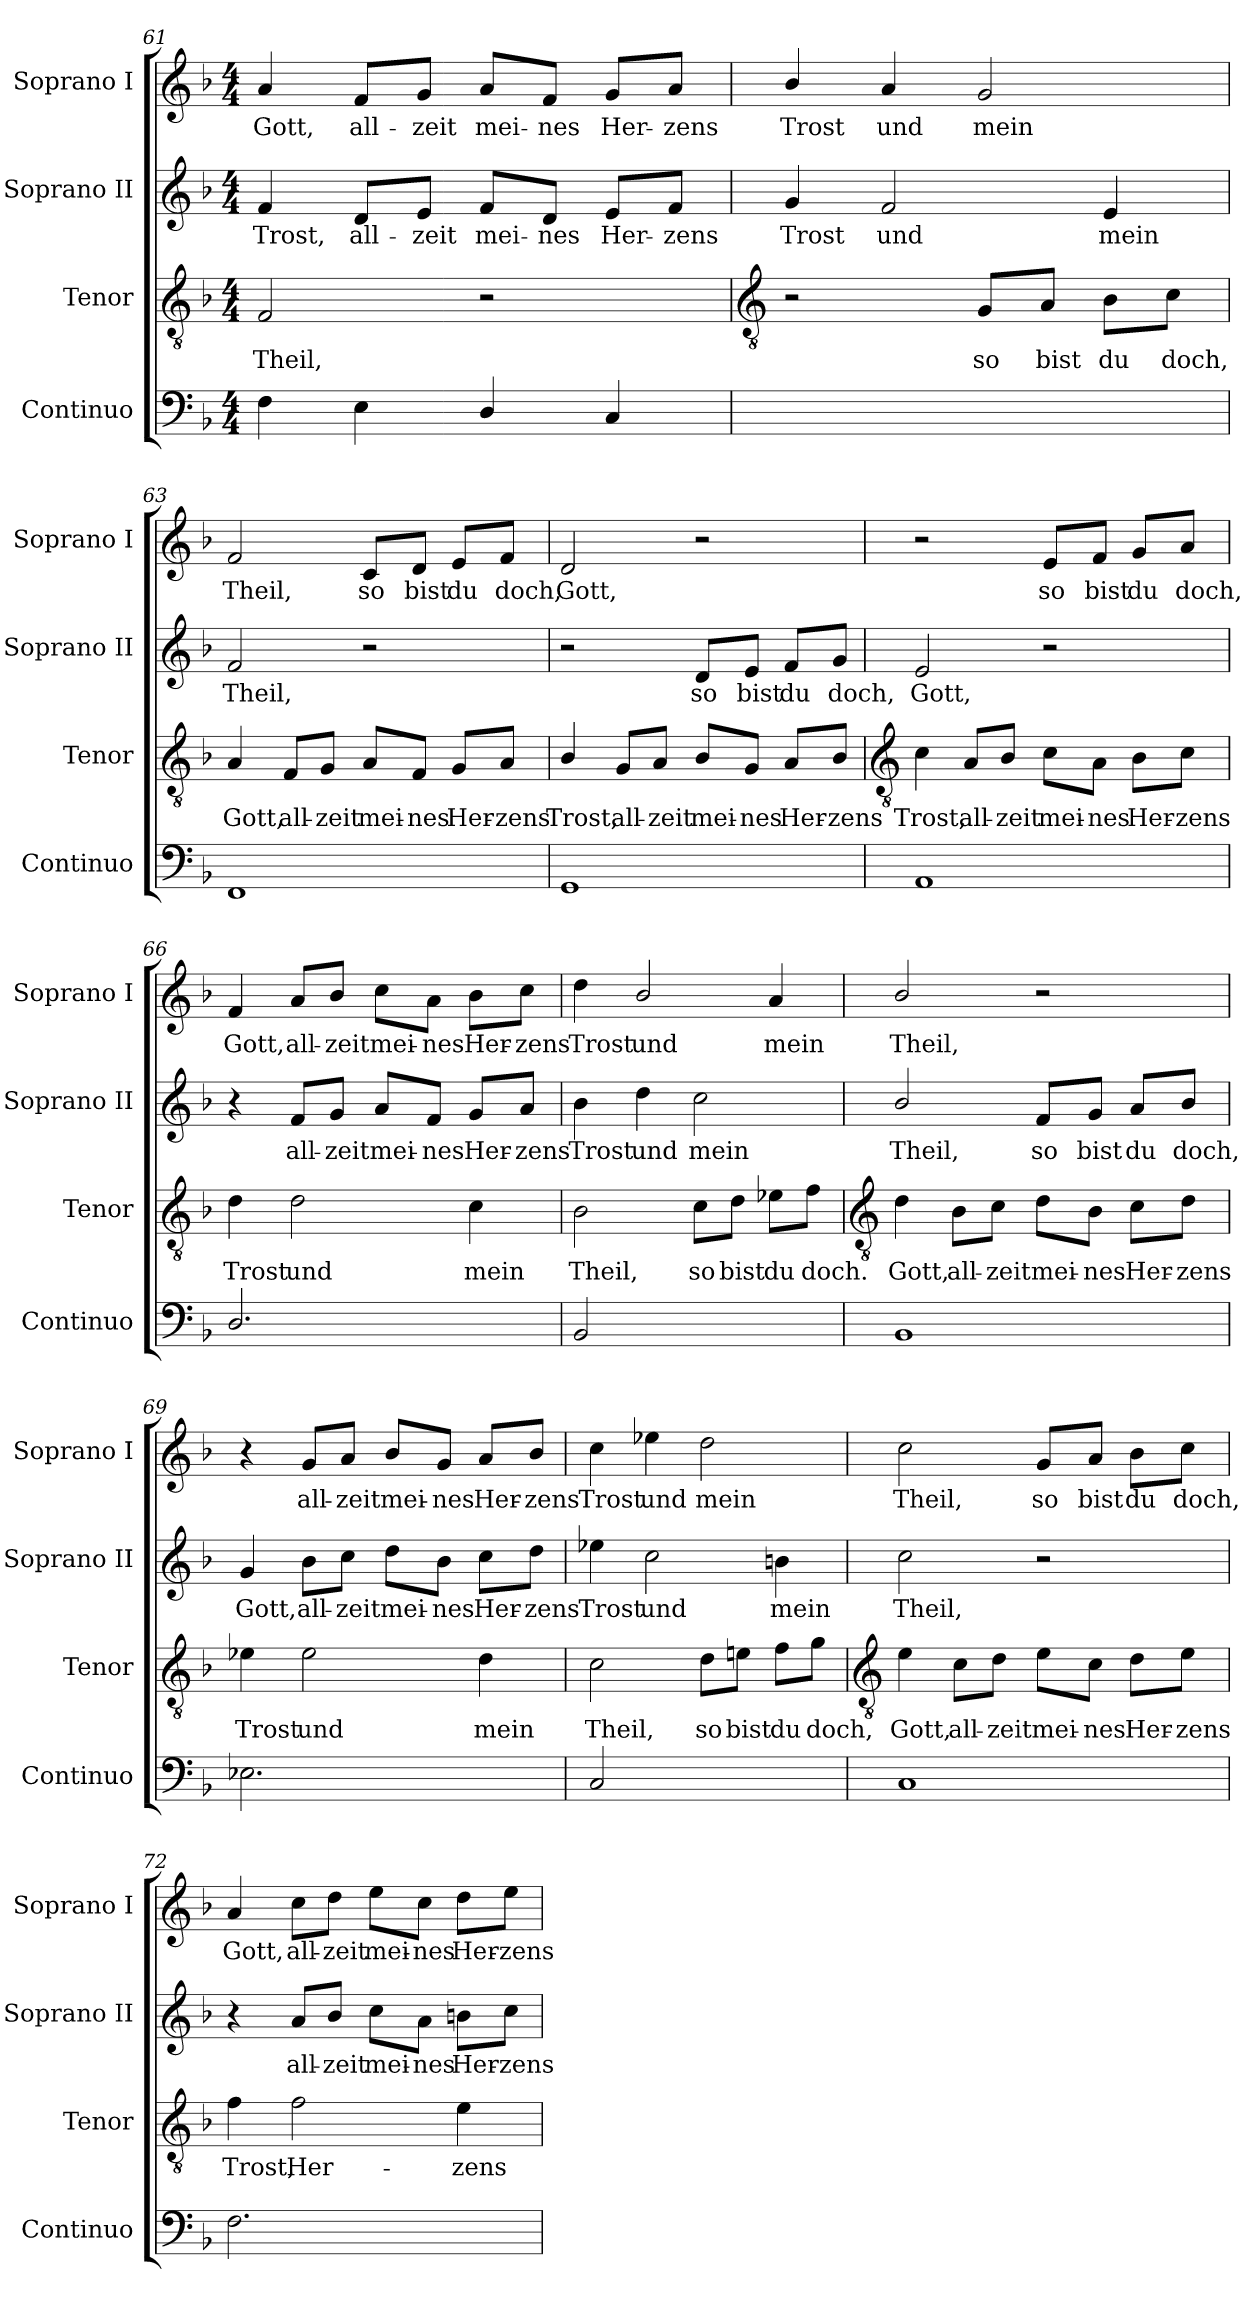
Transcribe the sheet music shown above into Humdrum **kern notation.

**kern	**text	**kern	**text	**kern	**text	**kern	**text
*part4	*part4	*part3	*part3	*part2	*part2	*part1	*part1
*staff4	*staff4	*staff3	*staff3	*staff2	*staff2	*staff1	*staff1
*I"Continuo	*	*I"Tenor	*	*I"Soprano II	*	*I"Soprano I	*
*I'Continuo	*	*I'Tenor	*	*I'Soprano II	*	*I'Soprano I	*
*clefF4	*	*clefGv2	*	*clefG2	*	*clefG2	*
*k[b-]	*	*k[b-]	*	*k[b-]	*	*k[b-]	*
*F:	*	*F:	*	*F:	*	*F:	*
*M4/4	*	*M4/4	*	*M4/4	*	*M4/4	*
=61	=61	=61	=61	=61	=61	=61	=61
!	!	!	!LO:LY:b	!	!LO:LY:b	!	!LO:LY:b
4F	.	2F	Theil,	4f	Trost,	4a	Gott,
!	!	!	!	!	!LO:LY:b	!	!LO:LY:b
4E	.	.	.	8d/L	all-	8f/L	all-
!	!	!	!	!	!LO:LY:b	!	!LO:LY:b
.	.	.	.	8e/J	-zeit	8g/J	-zeit
!	!	!	!	!	!LO:LY:b	!	!LO:LY:b
4D/	.	2r	.	8f/L	mei-	8a/L	mei-
!	!	!	!	!	!LO:LY:b	!	!LO:LY:b
.	.	.	.	8d/J	-nes	8f/J	-nes
!	!	!	!	!	!LO:LY:b	!	!LO:LY:b
4C	.	.	.	8e/L	Her-	8g/L	Her-
!	!	!	!	!	!LO:LY:b	!	!LO:LY:b
.	.	.	.	8f/J	-zens	8a/J	-zens
!!LO:LB:g=z
=62	=62	=62	=62	=62	=62	=62	=62
*	*	*clefGv2	*	*	*	*	*
!	!LO:LY:b	!	!	!	!LO:LY:b	!	!LO:LY:b
[4BB-yy	6	2r	.	4g	Trost	4b-/	Trost
!	!LO:LY:b	!	!	!	!LO:LY:b	!	!LO:LY:b
4BB-yy]	5	.	.	2f	und	4a	und
!	!LO:LY:b	!	!LO:LY:b	!	!	!	!LO:LY:b
[4Cyy	4	8G/L	so	.	.	2g	mein
!	!	!	!LO:LY:b	!	!	!	!
.	.	8A/J	bist	.	.	.	.
!	!LO:LY:b	!	!LO:LY:b	!	!LO:LY:b	!	!
4Cyy]	3	8B-\L	du	4e	mein	.	.
!	!	!	!LO:LY:b	!	!	!	!
.	.	8c\J	doch,	.	.	.	.
=63	=63	=63	=63	=63	=63	=63	=63
!	!	!	!LO:LY:b	!	!LO:LY:b	!	!LO:LY:b
1FF	.	4A	Gott,	2f	Theil,	2f	Theil,
!	!	!	!LO:LY:b	!	!	!	!
.	.	8F/L	all-	.	.	.	.
!	!	!	!LO:LY:b	!	!	!	!
.	.	8G/J	-zeit	.	.	.	.
!	!	!	!LO:LY:b	!	!	!	!LO:LY:b
.	.	8A/L	mei-	2r	.	8c/L	so
!	!	!	!LO:LY:b	!	!	!	!LO:LY:b
.	.	8F/J	-nes	.	.	8d/J	bist
!	!	!	!LO:LY:b	!	!	!	!LO:LY:b
.	.	8G/L	Her-	.	.	8e/L	du
!	!	!	!LO:LY:b	!	!	!	!LO:LY:b
.	.	8A/J	-zens	.	.	8f/J	doch,
=64	=64	=64	=64	=64	=64	=64	=64
!	!	!	!LO:LY:b	!	!	!	!LO:LY:b
1GG	.	4B-/	Trost,	2r	.	2d	Gott,
!	!	!	!LO:LY:b	!	!	!	!
.	.	8G/L	all-	.	.	.	.
!	!	!	!LO:LY:b	!	!	!	!
.	.	8A/J	-zeit	.	.	.	.
!	!	!	!LO:LY:b	!	!LO:LY:b	!	!
.	.	8B-/L	mei-	8d/L	so	2r	.
!	!	!	!LO:LY:b	!	!LO:LY:b	!	!
.	.	8G/J	-nes	8e/J	bist	.	.
!	!	!	!LO:LY:b	!	!LO:LY:b	!	!
.	.	8A/L	Her-	8f/L	du	.	.
!	!	!	!LO:LY:b	!	!LO:LY:b	!	!
.	.	8B-/J	-zens	8g/J	doch,	.	.
!!LO:LB:g=z
=65	=65	=65	=65	=65	=65	=65	=65
*	*	*clefGv2	*	*	*	*	*
!	!	!	!LO:LY:b	!	!LO:LY:b	!	!
1AA	.	4c	Trost,	2e	Gott,	2r	.
!	!	!	!LO:LY:b	!	!	!	!
.	.	8A/L	all-	.	.	.	.
!	!	!	!LO:LY:b	!	!	!	!
.	.	8B-/J	-zeit	.	.	.	.
!	!	!	!LO:LY:b	!	!	!	!LO:LY:b
.	.	8c\L	mei-	2r	.	8e/L	so
!	!	!	!LO:LY:b	!	!	!	!LO:LY:b
.	.	8A\J	-nes	.	.	8f/J	bist
!	!	!	!LO:LY:b	!	!	!	!LO:LY:b
.	.	8B-\L	Her-	.	.	8g/L	du
!	!	!	!LO:LY:b	!	!	!	!LO:LY:b
.	.	8c\J	-zens	.	.	8a/J	doch,
=66	=66	=66	=66	=66	=66	=66	=66
!	!	!	!LO:LY:b	!	!	!	!LO:LY:b
2.D/	.	4d	Trost	4r	.	4f	Gott,
!	!	!	!LO:LY:b	!	!LO:LY:b	!	!LO:LY:b
.	.	2d	und	8f/L	all-	8a/L	all-
!	!	!	!	!	!LO:LY:b	!	!LO:LY:b
.	.	.	.	8g/J	-zeit	8b-/J	-zeit
!	!	!	!	!	!LO:LY:b	!	!LO:LY:b
.	.	.	.	8a/L	mei-	8cc\L	mei-
!	!	!	!	!	!LO:LY:b	!	!LO:LY:b
.	.	.	.	8f/J	-nes	8a\J	-nes
!	!LO:LY:b	!	!LO:LY:b	!	!LO:LY:b	!	!LO:LY:b
[8CLyy	5	4c	mein	8g/L	Her-	8b-\L	Her-
!	!LO:LY:b	!	!	!	!LO:LY:b	!	!LO:LY:b
8CJyy]	6	.	.	8a/J	-zens	8cc\J	-zens
=67	=67	=67	=67	=67	=67	=67	=67
!	!	!	!LO:LY:b	!	!LO:LY:b	!	!LO:LY:b
2BB-	.	2B-	Theil,	4b-	Trost	4dd	Trost
!	!	!	!	!	!LO:LY:b	!	!LO:LY:b
.	.	.	.	4dd	und	2b-/	und
!	!LO:LY:b	!	!LO:LY:b	!	!LO:LY:b	!	!
[4Fyy	4	8c\L	so	2cc	mein	.	.
!	!	!	!LO:LY:b	!	!	!	!
.	.	8d\J	bist	.	.	.	.
!	!LO:LY:b	!	!LO:LY:b	!	!	!	!LO:LY:b
4Fyy]	3	8e-X\L	du	.	.	4a	mein
!	!	!	!LO:LY:b	!	!	!	!
.	.	8f\J	doch.	.	.	.	.
!!LO:LB:g=z
=68	=68	=68	=68	=68	=68	=68	=68
*	*	*clefGv2	*	*	*	*	*
!	!	!	!LO:LY:b	!	!LO:LY:b	!	!LO:LY:b
1BB-	.	4d	Gott,	2b-/	Theil,	2b-/	Theil,
!	!	!	!LO:LY:b	!	!	!	!
.	.	8B-\L	all-	.	.	.	.
!	!	!	!LO:LY:b	!	!	!	!
.	.	8c\J	-zeit	.	.	.	.
!	!	!	!LO:LY:b	!	!LO:LY:b	!	!
.	.	8d\L	mei-	8f/L	so	2r	.
!	!	!	!LO:LY:b	!	!LO:LY:b	!	!
.	.	8B-\J	-nes	8g/J	bist	.	.
!	!	!	!LO:LY:b	!	!LO:LY:b	!	!
.	.	8c\L	Her-	8a/L	du	.	.
!	!	!	!LO:LY:b	!	!LO:LY:b	!	!
.	.	8d\J	-zens	8b-/J	doch,	.	.
=69	=69	=69	=69	=69	=69	=69	=69
!	!	!	!LO:LY:b	!	!LO:LY:b	!	!
2.E-X	.	4e-X	Trost	4g	Gott,	4r	.
!	!	!	!LO:LY:b	!	!LO:LY:b	!	!LO:LY:b
.	.	2e-	und	8b-\L	all-	8g/L	all-
!	!	!	!	!	!LO:LY:b	!	!LO:LY:b
.	.	.	.	8cc\J	-zeit	8a/J	-zeit
!	!	!	!	!	!LO:LY:b	!	!LO:LY:b
.	.	.	.	8dd\L	mei-	8b-/L	mei-
!	!	!	!	!	!LO:LY:b	!	!LO:LY:b
.	.	.	.	8b-\J	-nes	8g/J	-nes
!	!LO:LY:b	!	!LO:LY:b	!	!LO:LY:b	!	!LO:LY:b
[8DLyy	5	4d	mein	8cc\L	Her-	8a/L	Her-
!	!LO:LY:b	!	!	!	!LO:LY:b	!	!LO:LY:b
8DJyy]	6	.	.	8dd\J	-zens	8b-/J	-zens
=70	=70	=70	=70	=70	=70	=70	=70
!	!	!	!LO:LY:b	!	!LO:LY:b	!	!LO:LY:b
2C	.	2c	Theil,	4ee-X	Trost	4cc	Trost
!	!	!	!	!	!LO:LY:b	!	!LO:LY:b
.	.	.	.	2cc	und	4ee-X	und
!	!LO:LY:b	!	!LO:LY:b	!	!	!	!LO:LY:b
[4Gyy	4	8d\L	so	.	.	2dd	mein
!	!	!	!LO:LY:b	!	!	!	!
.	.	8en\J	bist	.	.	.	.
!	!	!	!LO:LY:b	!	!LO:LY:b	!	!
4Gyy]	.	8f\L	du	4bn	mein	.	.
!	!	!	!LO:LY:b	!	!	!	!
.	.	8g\J	doch,	.	.	.	.
!!LO:LB:g=z
=71	=71	=71	=71	=71	=71	=71	=71
*	*	*clefGv2	*	*	*	*	*
!	!	!	!LO:LY:b	!	!LO:LY:b	!	!LO:LY:b
1C	.	4e	Gott,	2cc	Theil,	2cc	Theil,
!	!	!	!LO:LY:b	!	!	!	!
.	.	8c\L	all-	.	.	.	.
!	!	!	!LO:LY:b	!	!	!	!
.	.	8d\J	-zeit	.	.	.	.
!	!	!	!LO:LY:b	!	!	!	!LO:LY:b
.	.	8e\L	mei-	2r	.	8g/L	so
!	!	!	!LO:LY:b	!	!	!	!LO:LY:b
.	.	8c\J	-nes	.	.	8a/J	bist
!	!	!	!LO:LY:b	!	!	!	!LO:LY:b
.	.	8d\L	Her-	.	.	8b-\L	du
!	!	!	!LO:LY:b	!	!	!	!LO:LY:b
.	.	8e\J	-zens	.	.	8cc\J	doch,
=72	=72	=72	=72	=72	=72	=72	=72
!	!	!	!LO:LY:b	!	!	!	!LO:LY:b
2.F	.	4f	Trost,	4r	.	4a	Gott,
!	!	!	!LO:LY:b	!	!LO:LY:b	!	!LO:LY:b
.	.	2f	Her-	8a/L	all-	8cc\L	all-
!	!	!	!	!	!LO:LY:b	!	!LO:LY:b
.	.	.	.	8b-/J	-zeit	8dd\J	-zeit
!	!	!	!	!	!LO:LY:b	!	!LO:LY:b
.	.	.	.	8cc\L	mei-	8ee\L	mei-
!	!	!	!	!	!LO:LY:b	!	!LO:LY:b
.	.	.	.	8a\J	-nes	8cc\J	-nes
!	!LO:LY:b	!	!LO:LY:b	!	!LO:LY:b	!	!LO:LY:b
[8ELyy	5	4e	-zens	8bn\L	Her-	8dd\L	Her-
!	!LO:LY:b	!	!	!	!LO:LY:b	!	!LO:LY:b
8EJyy]	6	.	.	8cc\J	-zens	8ee\J	-zens
=	=	=	=	=	=	=	=
*-	*-	*-	*-	*-	*-	*-	*-
